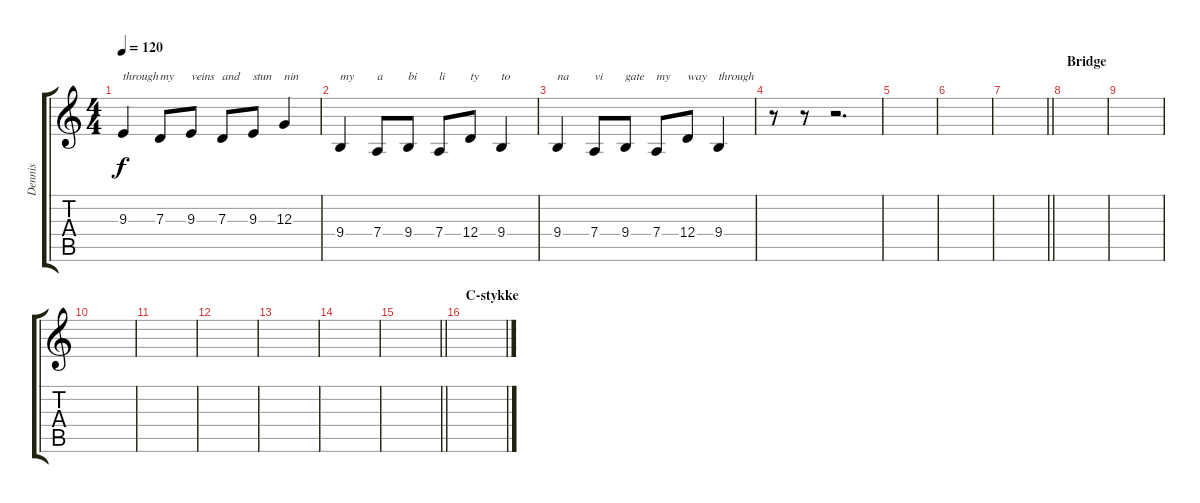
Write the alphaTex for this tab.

\track ("Dennis" "Dennis") {instrument tenorsax}
\staff {score tabs}
\tuning (E4 B3 G3 D3 A2 E2) {hide}
\ts (4 4)
\tempo 120
\clef g2
\ks c
9.3.4{txt "through" dy f} 7.3.8{txt "my"} 9.3.8{txt "veins"} 7.3.8{txt "and"} 9.3.8{txt "stun"} 12.3.4{txt "nin"} |
9.4.4{txt "my"} 7.4.8{txt "a"} 9.4.8{txt "bi"} 7.4.8{txt "li"} 12.4.8{txt "ty"} 9.4.4{txt "to"} |
9.4.4{txt "na"} 7.4.8{txt "vi"} 9.4.8{txt "gate"} 7.4.8{txt "my"} 12.4.8{txt "way"} 9.4.4{txt "through"} |
r.8 r.8 r.2{d} |
|
|
\barLineRight lightlight
|
\section ("" "Bridge")
|
|
|
|
|
|
|
\barLineRight lightlight
|
\section ("" "C-stykke")
